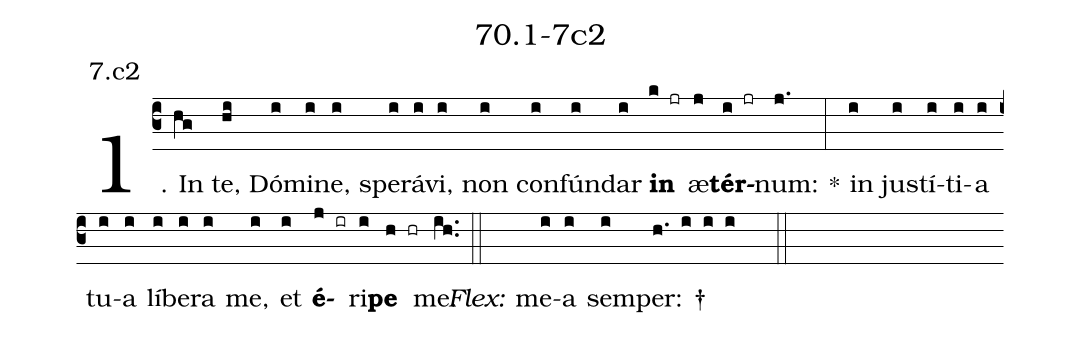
name: 70.1-7c2;
annotation: 7.c2;
%%
(c3)1. In(hg) te,(hi) Dó(i)mi(i)ne,(i) spe(i)rá(i)vi,(i) non(i) con(i)fún(i)dar(i) <b>in</b>(k jr) æ(j)<b>tér</b>(i jr)num:(j.) *(:) in(i) jus(i)tí(i)ti(i)a(i) tu(i)a(i) lí(i)be(i)ra(i) me,(i) et(i) <b>é</b>(j ir)ri(i)<b>pe</b>(h hr) me.(ih..) (::)
<i>Flex:</i>()  me(i)a(i) sem(i)per: †(h. i i i  ::)
